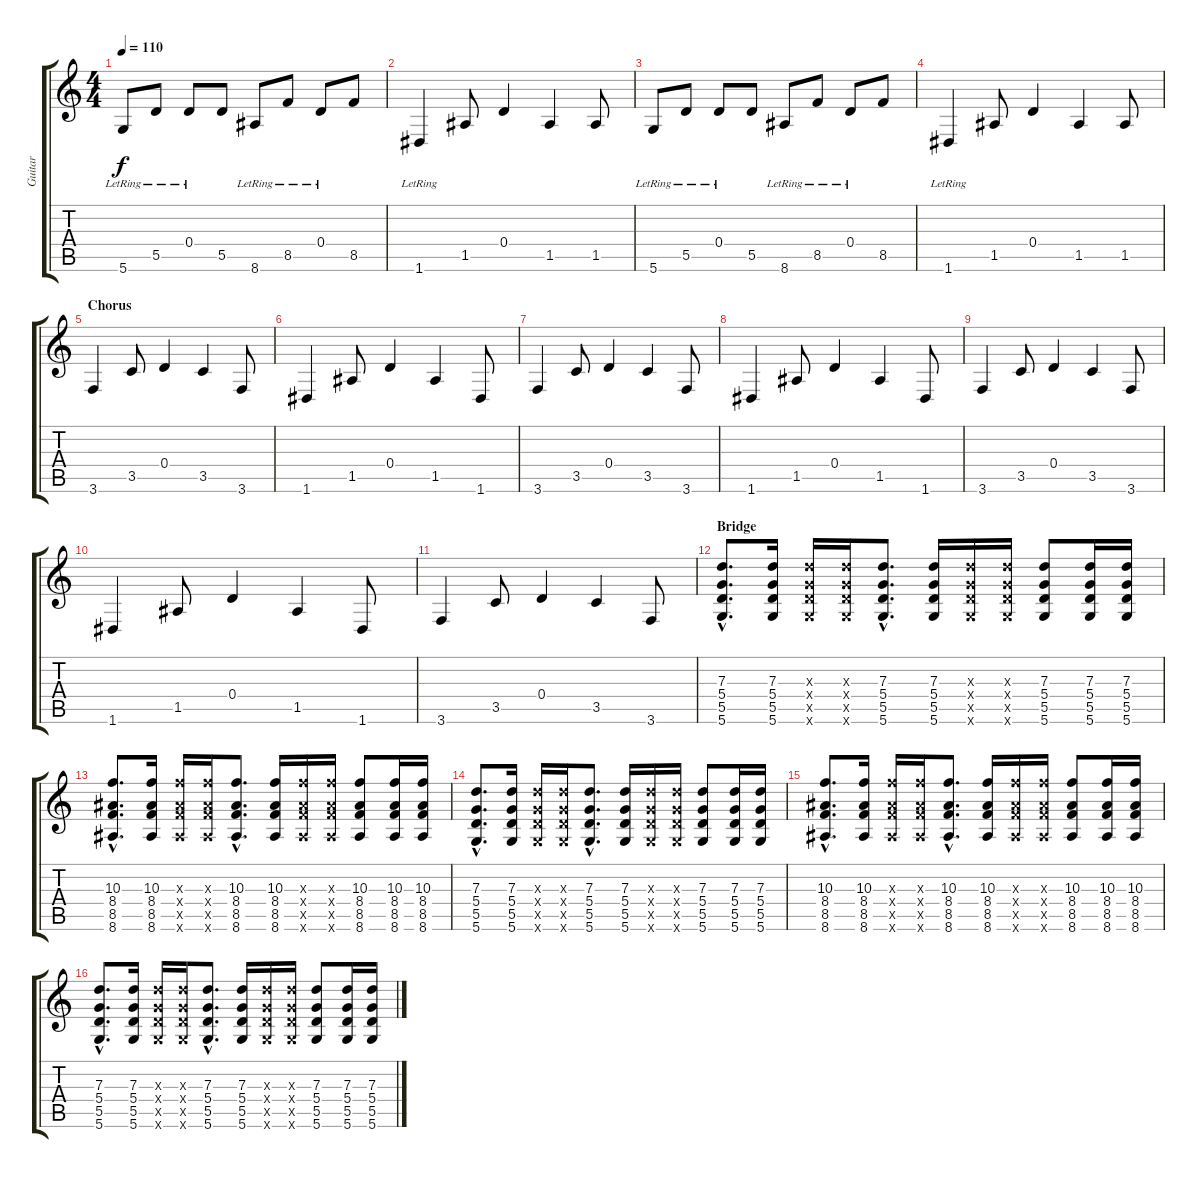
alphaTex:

\track ("Guitar" "Guitar") {instrument electricguitarjazz}
\staff {score tabs}
\tuning (E4 B3 G3 D3 A2 D2) {hide}
\ts (4 4)
\tempo 110
\clef g2
\ks c
5.6{lr}.8{dy f} 5.5{lr}.8 0.4{lr}.8 5.5.8 8.6{lr}.8 8.5{lr}.8 0.4{lr}.8 8.5.8 |
1.6{lr}.4 1.5.8 0.4.4 1.5.4 1.5.8 |
5.6{lr}.8 5.5{lr}.8 0.4{lr}.8 5.5.8 8.6{lr}.8 8.5{lr}.8 0.4{lr}.8 8.5.8 |
1.6{lr}.4 1.5.8 0.4.4 1.5.4 1.5.8 |
\section ("" "Chorus")
3.6.4 3.5.8 0.4.4 3.5.4 3.6.8 |
1.6.4 1.5.8 0.4.4 1.5.4 1.6.8 |
3.6.4 3.5.8 0.4.4 3.5.4 3.6.8 |
1.6.4 1.5.8 0.4.4 1.5.4 1.6.8 |
3.6.4 3.5.8 0.4.4 3.5.4 3.6.8 |
1.6.4 1.5.8 0.4.4 1.5.4 1.6.8 |
3.6.4 3.5.8 0.4.4 3.5.4 3.6.8 |
\section ("" "Bridge")
(7.3{hac} 5.4{hac} 5.5{hac} 5.6{hac}).8{d instrument distortionguitar} (7.3 5.4 5.5 5.6).16 (7.3{x} 5.4{x} 5.5{x} 5.6{x}).16 (7.3{x} 5.4{x} 5.5{x} 5.6{x}).16 (7.3{hac} 5.4{hac} 5.5{hac} 5.6{hac}).8{d} (7.3 5.4 5.5 5.6).16 (7.3{x} 5.4{x} 5.5{x} 5.6{x}).16 (7.3{x} 5.4{x} 5.5{x} 5.6{x}).16 (7.3 5.4 5.5 5.6).8 (7.3 5.4 5.5 5.6).16 (7.3 5.4 5.5 5.6).16 |
(10.3{hac} 8.4{hac} 8.5{hac} 8.6{hac}).8{d instrument distortionguitar} (10.3 8.4 8.5 8.6).16 (10.3{x} 8.4{x} 8.5{x} 8.6{x}).16 (10.3{x} 8.4{x} 8.5{x} 8.6{x}).16 (10.3{hac} 8.4{hac} 8.5{hac} 8.6{hac}).8{d} (10.3 8.4 8.5 8.6).16 (10.3{x} 8.4{x} 8.5{x} 8.6{x}).16 (10.3{x} 8.4{x} 8.5{x} 8.6{x}).16 (10.3 8.4 8.5 8.6).8 (10.3 8.4 8.5 8.6).16 (10.3 8.4 8.5 8.6).16 |
(7.3{hac} 5.4{hac} 5.5{hac} 5.6{hac}).8{d instrument distortionguitar} (7.3 5.4 5.5 5.6).16 (7.3{x} 5.4{x} 5.5{x} 5.6{x}).16 (7.3{x} 5.4{x} 5.5{x} 5.6{x}).16 (7.3{hac} 5.4{hac} 5.5{hac} 5.6{hac}).8{d} (7.3 5.4 5.5 5.6).16 (7.3{x} 5.4{x} 5.5{x} 5.6{x}).16 (7.3{x} 5.4{x} 5.5{x} 5.6{x}).16 (7.3 5.4 5.5 5.6).8 (7.3 5.4 5.5 5.6).16 (7.3 5.4 5.5 5.6).16 |
(10.3{hac} 8.4{hac} 8.5{hac} 8.6{hac}).8{d instrument distortionguitar} (10.3 8.4 8.5 8.6).16 (10.3{x} 8.4{x} 8.5{x} 8.6{x}).16 (10.3{x} 8.4{x} 8.5{x} 8.6{x}).16 (10.3{hac} 8.4{hac} 8.5{hac} 8.6{hac}).8{d} (10.3 8.4 8.5 8.6).16 (10.3{x} 8.4{x} 8.5{x} 8.6{x}).16 (10.3{x} 8.4{x} 8.5{x} 8.6{x}).16 (10.3 8.4 8.5 8.6).8 (10.3 8.4 8.5 8.6).16 (10.3 8.4 8.5 8.6).16 |
(7.3{hac} 5.4{hac} 5.5{hac} 5.6{hac}).8{d instrument distortionguitar} (7.3 5.4 5.5 5.6).16 (7.3{x} 5.4{x} 5.5{x} 5.6{x}).16 (7.3{x} 5.4{x} 5.5{x} 5.6{x}).16 (7.3{hac} 5.4{hac} 5.5{hac} 5.6{hac}).8{d} (7.3 5.4 5.5 5.6).16 (7.3{x} 5.4{x} 5.5{x} 5.6{x}).16 (7.3{x} 5.4{x} 5.5{x} 5.6{x}).16 (7.3 5.4 5.5 5.6).8 (7.3 5.4 5.5 5.6).16 (7.3 5.4 5.5 5.6).16
